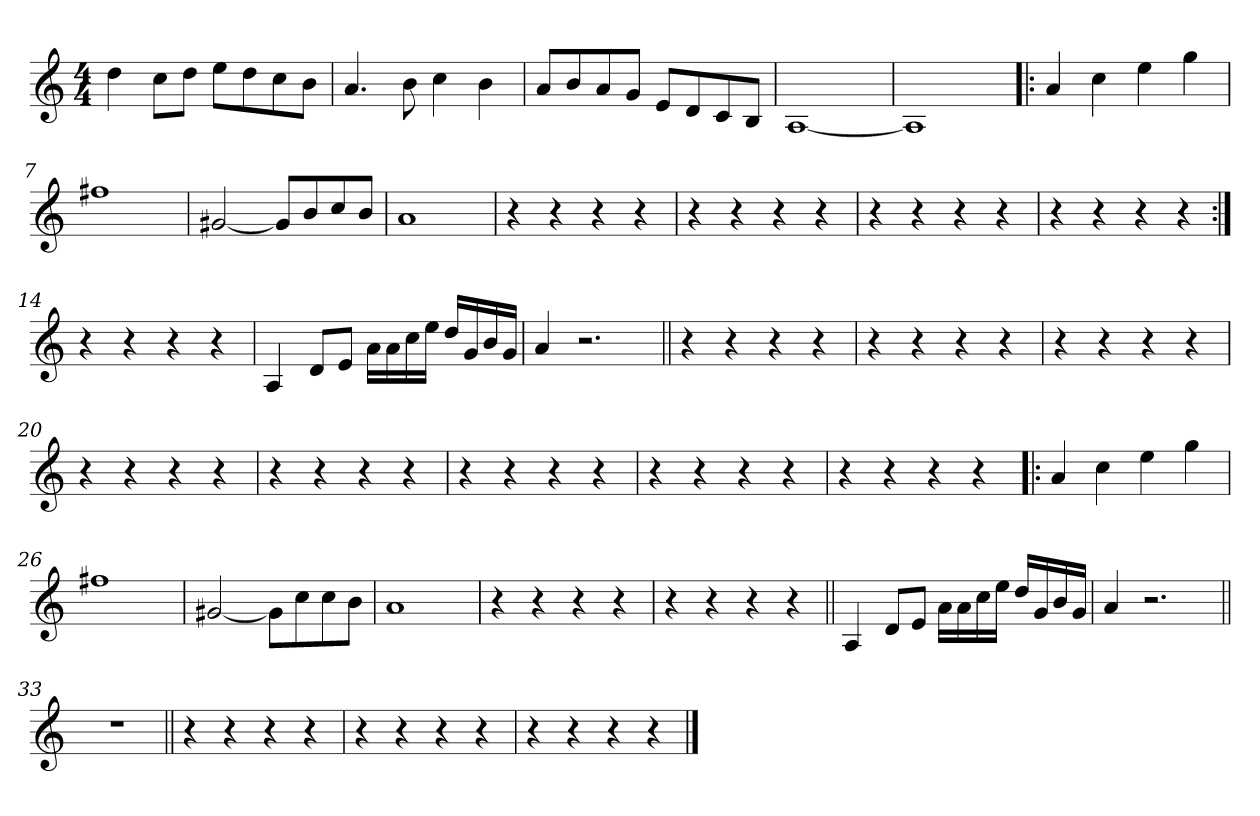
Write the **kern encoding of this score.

**kern
*part1
*staff1
!!LO:PB:g=z
*clefG2
*k[]
*C:
*M4/4
*MM97
=1
4ddi\
8cci\L
8ddi\J
8eei\L
8ddi\
8cci\
8bi\J
=2
4.ai/
8bi\
4cci\
4bi\
=3
8ai/L
8bi/
8ai/
8gi/J
8ei/L
8di/
8ci/
8Bi/J
=4
[<1Ai
!!LO:LB:g=z
=5
1Ai]
=6!|:
4ai/
4cci\
4eei\
4ggi\
=7
1ff#Xi
=8
[<2g#Xi/
8g#i/L]
8bi/
8cci/
8bi/J
=9
1ai
!!LO:LB:g=z
=10
4r
4r
4r
4r
=11
4r
4r
4r
4r
=12
4r
4r
4r
4r
=13
4r
4r
4r
4r
=14:|!
4r
4r
4r
4r
=15
4Ai/
8di/L
8ei/J
16ai\LL
16ai\
16cci\
16eei\JJ
16ddi/LL
16gi/
16bi/
16gi/JJ
=16
4ai/
2.r
!!LO:LB:g=z
=17||
4r
4r
4r
4r
=18
4r
4r
4r
4r
=19
4r
4r
4r
4r
=20
4r
4r
4r
4r
=21
4r
4r
4r
4r
!!LO:LB:g=z
=22
4r
4r
4r
4r
=23
4r
4r
4r
4r
=24
4r
4r
4r
4r
=25!|:
4ai/
4cci\
4eei\
4ggi\
=26
1ff#Xi
!!LO:LB:g=z
=27
[<2g#Xi/
8g#i\L]
8cci\
8cci\
8bi\J
=28
1ai
=29
4r
4r
4r
4r
=30
4r
4r
4r
4r
!!LO:LB:g=z
=31||
4Ai/
8di/L
8ei/J
16ai\LL
16ai\
16cci\
16eei\JJ
16ddi/LL
16gi/
16bi/
16gi/JJ
=32
4ai/
2.r
=33||
1r
!!LO:LB:g=z
=34||
4r
4r
4r
4r
=35
4r
4r
4r
4r
=36
4r
4r
4r
4r
==
*-
